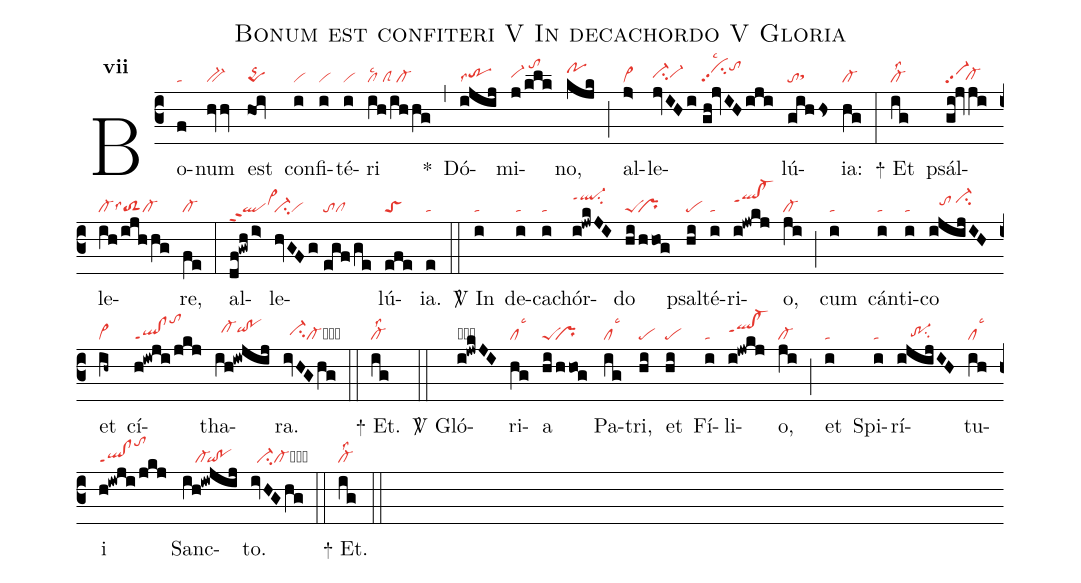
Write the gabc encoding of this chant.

name:Bonum est confiteri V In decachordo V Gloria;
office-part:re;
mode:7;
nabc-lines:1;
%%
initial-style: 1;
name:Bonum est confiteri;
mode: 7;
office-part: Responsorium;
annotation: Resp.;
annotation: vii;
nabc-lines:1;
%%
(c3) Bo(f|ta)num(hvhv|bv-) est(hoi|pqS) con(i|vi)fi(i|vi)té(i|vi)ri(ih/ihhg|cllsc2/clS/cl-) <sp>*</sp>(,) Dó(ijij|trhhlss7)mi(j/klk|vi-hh/tohl)no,(kjk|pohj) (;) al(j>|vi>)le(jvIHi|ci-hhvi-hh|//gh!jvIHiji|cihjpp2lsc2tohk)lú(gihhs|tosthh)ia:(hg|cl-) (:)

<sp>+</sp> Et(ig|cl-lss2) psál(gi@jvji|vi-pp2`cl-hg)le(ih/ijhhg|cl-lss6toS2cl-)re,(fe|cl-) (:) al(df!gwh/i>|qlppt2vi>hi)le(hvGFg//|ci-vi|egf/ge|tocl)lú(efe|toS)ia.(e|ta) (::)

<sp>V/</sp> In(i|ta) de(i|ta)ca(i|ta)chór(i!jwkJI|ql-hkppt1su2)do(hi/hhog|peS``pr) psal(hi|pe)té(i|ta)ri(i!jwkj|qlhj!cl-hjppt1)o,(ji|cl-) (;) cum(i|ta) cán(i|ta)ti(i|ta)co(ijijIH|///tohi/ci-hj) et(ih~|vi>) cí(h!iwji/jkj|ql!clppt1tohm)tha(ih!iwjij|//cl-hiqihi!pohi)ra.(ivHGhg|//ci-hhcl-cb) (::)

<sp>+</sp> Et.(ig|cl-lss2) (::)

<sp>V/</sp> Gló(i!jwkJI|obql-hkppt1su2)ri(hg|cllsc3)a(hi/hhog|peS``pr) Pa(ig|cllsc3)tri,(hi|pe) et(hi|pe) Fí(i|ta)li(i!jwkj|qlhi!cl-hippt1)o,(ji|cl-) (;) et(i|ta) Spi(i|ta)rí(ijijIH|////tr-1hgsu2)tu(ih|cllsc3)i(h!iwji/jkj|ql!clppt1tohm) Sanc(ih!iwjij|////cl-`qi!po)to.(ivHGhg|//ci-cl-cb) (::)

<sp>+</sp> Et.(ig|cl-lss2) (::)
